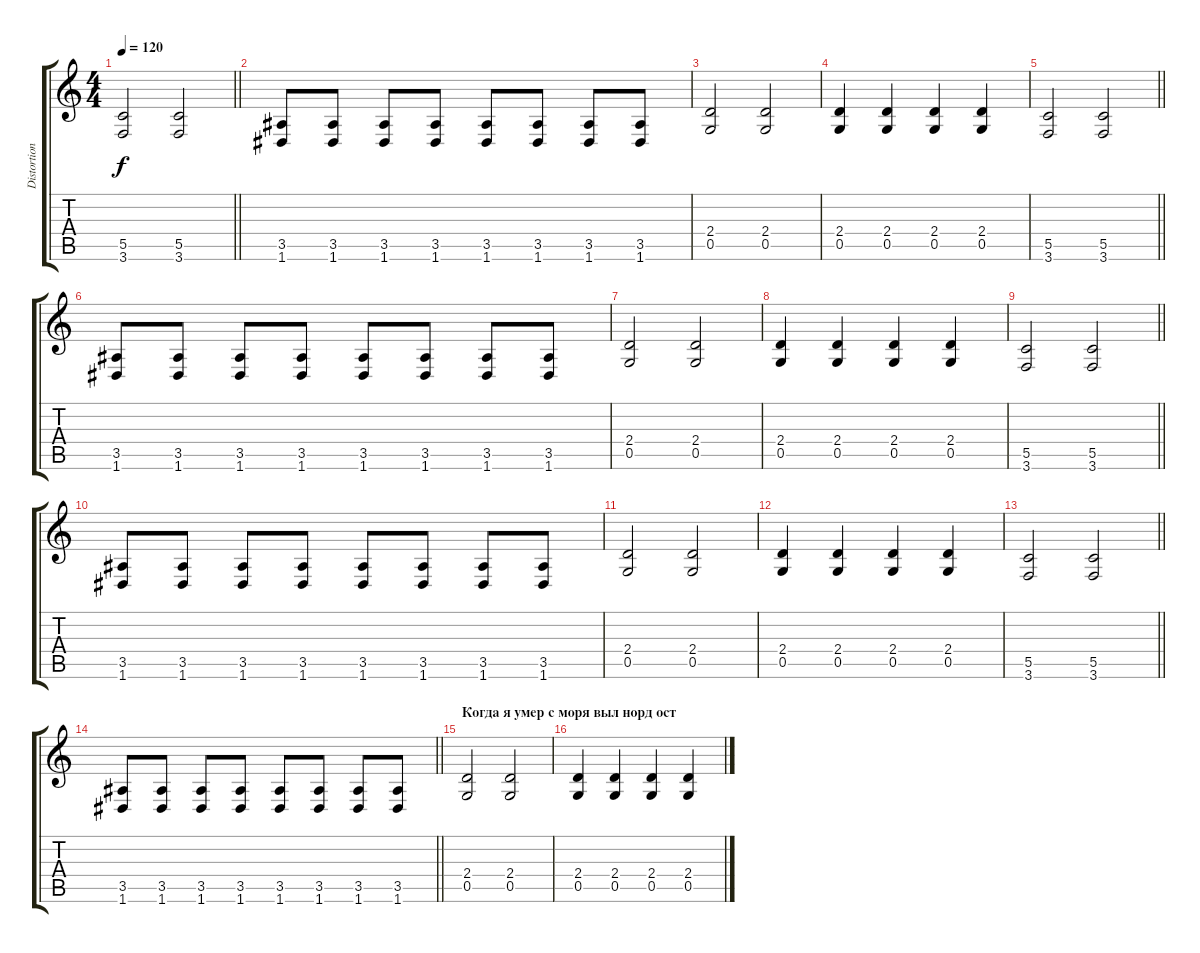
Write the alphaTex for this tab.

\track ("Distortion" "Distortion") {instrument distortionguitar}
\staff {score tabs}
\tuning (D4 A3 F3 C3 G2 D2) {hide}
\ts (4 4)
\tempo 120
\clef g2
\barLineRight lightlight
\ks c
(5.5 3.6).2{dy f} (5.5 3.6).2 |
(3.5 1.6).8 (3.5 1.6).8 (3.5 1.6).8 (3.5 1.6).8 (3.5 1.6).8 (3.5 1.6).8 (3.5 1.6).8 (3.5 1.6).8 |
(2.4 0.5).2 (2.4 0.5).2 |
(2.4 0.5).4 (2.4 0.5).4 (2.4 0.5).4 (2.4 0.5).4 |
\barLineRight lightlight
(5.5 3.6).2 (5.5 3.6).2 |
(3.5 1.6).8 (3.5 1.6).8 (3.5 1.6).8 (3.5 1.6).8 (3.5 1.6).8 (3.5 1.6).8 (3.5 1.6).8 (3.5 1.6).8 |
(2.4 0.5).2 (2.4 0.5).2 |
(2.4 0.5).4 (2.4 0.5).4 (2.4 0.5).4 (2.4 0.5).4 |
\barLineRight lightlight
(5.5 3.6).2 (5.5 3.6).2 |
(3.5 1.6).8 (3.5 1.6).8 (3.5 1.6).8 (3.5 1.6).8 (3.5 1.6).8 (3.5 1.6).8 (3.5 1.6).8 (3.5 1.6).8 |
(2.4 0.5).2 (2.4 0.5).2 |
(2.4 0.5).4 (2.4 0.5).4 (2.4 0.5).4 (2.4 0.5).4 |
\barLineRight lightlight
(5.5 3.6).2 (5.5 3.6).2 |
\barLineRight lightlight
(3.5 1.6).8 (3.5 1.6).8 (3.5 1.6).8 (3.5 1.6).8 (3.5 1.6).8 (3.5 1.6).8 (3.5 1.6).8 (3.5 1.6).8 |
\section ("" "Когда я умер с моря выл норд ост")
(2.4 0.5).2 (2.4 0.5).2 |
(2.4 0.5).4 (2.4 0.5).4 (2.4 0.5).4 (2.4 0.5).4
